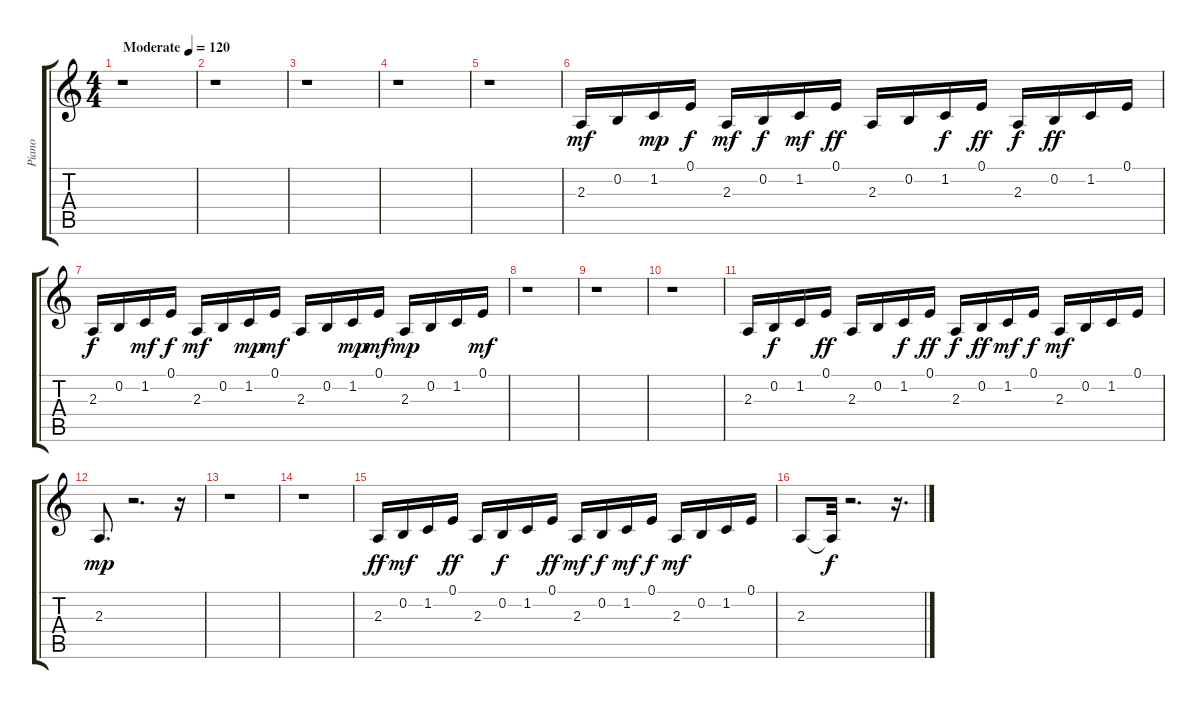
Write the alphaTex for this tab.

\track ("Piano" "Piano") {instrument brightacousticpiano}
\staff {score tabs}
\tuning (E4 B3 G3 D3 A2 E2) {hide}
\ts (4 4)
\tempo (120 "Moderate")
\clef g2
\ks c
r.1{dy mf instrument brightacousticpiano} |
r.1 |
r.1 |
r.1 |
r.1 |
2.3.16 0.2.16 1.2.16{dy mp} 0.1.16{dy f} 2.3.16{dy mf} 0.2.16{dy f} 1.2.16{dy mf} 0.1.16{dy ff} 2.3.16 0.2.16 1.2.16{dy f} 0.1.16{dy ff} 2.3.16{dy f} 0.2.16{dy ff} 1.2.16 0.1.16 |
2.3.16{dy f} 0.2.16 1.2.16{dy mf} 0.1.16{dy f} 2.3.16{dy mf} 0.2.16 1.2.16{dy mp} 0.1.16{dy mf} 2.3.16 0.2.16 1.2.16{dy mp} 0.1.16{dy mf} 2.3.16{dy mp} 0.2.16 1.2.16 0.1.16{dy mf} |
r.1 |
r.1 |
r.1 |
2.3.16 0.2.16{dy f} 1.2.16 0.1.16{dy ff} 2.3.16 0.2.16 1.2.16{dy f} 0.1.16{dy ff} 2.3.16{dy f} 0.2.16{dy ff} 1.2.16{dy mf} 0.1.16{dy f} 2.3.16{dy mf} 0.2.16 1.2.16 0.1.16 |
2.3.8{d dy mp} r.2{d} r.16 |
r.1 |
r.1 |
2.3.16{dy ff} 0.2.16{dy mf} 1.2.16 0.1.16{dy ff} 2.3.16 0.2.16{dy f} 1.2.16 0.1.16{dy ff} 2.3.16{dy mf} 0.2.16{dy f} 1.2.16{dy mf} 0.1.16{dy f} 2.3.16{dy mf} 0.2.16 1.2.16 0.1.16 |
2.3.8 2.3{t}.32{dy f} r.2{d} r.16{d}
